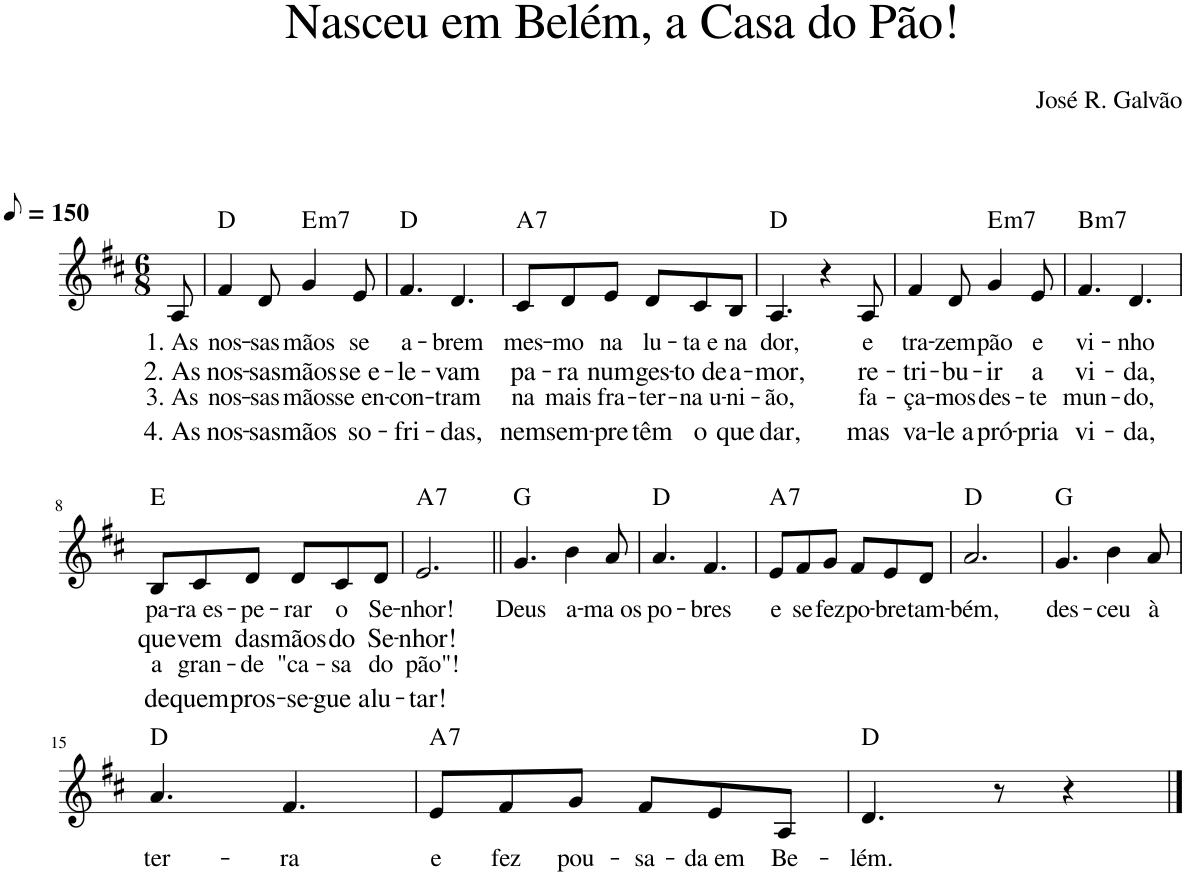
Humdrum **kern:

**kern	**text	**text	**text	**text	**harte
*part1	*part1	*part1	*part1	*part1	*part1
*staff1	*staff1	*staff1	*staff1	*staff1	*
*I"Voz	*	*	*	*	*
*I'Vo.	*	*	*	*	*
*clefG2	*	*	*	*	*
*k[f#c#]	*	*	*	*	*
*M6/8	*	*	*	*	*
*MM75	*	*	*	*	*
=1	=1	=1	=1	=1	=1
!	!LO:LY:b	!LO:LY:b	!LO:LY:b	!LO:LY:b	!
8A/	1. As	2. As	3. As	4. As	.
=2	=2	=2	=2	=2	=2
!	!LO:LY:b	!LO:LY:b	!LO:LY:b	!LO:LY:b	!
4f#/	nos-	nos-	nos-	nos-	D:maj
!	!LO:LY:b	!LO:LY:b	!LO:LY:b	!LO:LY:b	!
8d/	-sas	-sas	-sas	-sas	.
!	!LO:LY:b	!LO:LY:b	!LO:LY:b	!LO:LY:b	!LO:H:kt=m7
4g/	mãos	mãos	mãos	mãos	E:min7
!	!LO:LY:b	!LO:LY:b	!LO:LY:b	!LO:LY:b	!
8e/	se	se e-	se en-	so-	.
=3	=3	=3	=3	=3	=3
!	!LO:LY:b	!LO:LY:b	!LO:LY:b	!LO:LY:b	!
4.f#/	a-	-le-	-con-	-fri-	D:maj
!	!LO:LY:b	!LO:LY:b	!LO:LY:b	!LO:LY:b	!
4.d/	-brem	-vam	-tram	-das,	.
=4	=4	=4	=4	=4	=4
!	!LO:LY:b	!LO:LY:b	!LO:LY:b	!LO:LY:b	!LO:H:kt=7
8c#/L	mes-	pa-	na	nem	A:7
!	!LO:LY:b	!LO:LY:b	!LO:LY:b	!LO:LY:b	!
8d/	-mo	-ra	mais	sem-	.
!	!LO:LY:b	!LO:LY:b	!LO:LY:b	!LO:LY:b	!
8e/J	na	num	fra-	-pre	.
!	!LO:LY:b	!LO:LY:b	!LO:LY:b	!LO:LY:b	!
8d/L	lu-	ges-	-ter-	têm	.
!	!LO:LY:b	!LO:LY:b	!LO:LY:b	!LO:LY:b	!
8c#/	-ta e	-to de	-na u-	o	.
!	!LO:LY:b	!LO:LY:b	!LO:LY:b	!LO:LY:b	!
8B/J	na	a-	-ni-	que	.
=5	=5	=5	=5	=5	=5
!	!LO:LY:b	!LO:LY:b	!LO:LY:b	!LO:LY:b	!
4.A/	dor,	-mor,	-ão,	dar,	D:maj
4r	.	.	.	.	.
!	!LO:LY:b	!LO:LY:b	!LO:LY:b	!LO:LY:b	!
8A/	e	re-	fa-	mas	.
=6	=6	=6	=6	=6	=6
!	!LO:LY:b	!LO:LY:b	!LO:LY:b	!LO:LY:b	!
4f#/	tra-	-tri-	-ça-	va-	.
!	!LO:LY:b	!LO:LY:b	!LO:LY:b	!LO:LY:b	!
8d/	-zem	-bu-	-mos	-le a	.
!	!LO:LY:b	!LO:LY:b	!LO:LY:b	!LO:LY:b	!LO:H:kt=m7
4g/	pão	-ir	des-	pró-	E:min7
!	!LO:LY:b	!LO:LY:b	!LO:LY:b	!LO:LY:b	!
8e/	e	a	-te	-pria	.
=7	=7	=7	=7	=7	=7
!	!LO:LY:b	!LO:LY:b	!LO:LY:b	!LO:LY:b	!LO:H:kt=m7
4.f#/	vi-	vi-	mun-	vi-	B:min7
!	!LO:LY:b	!LO:LY:b	!LO:LY:b	!LO:LY:b	!
4.d/	-nho	-da,	-do,	-da,	.
!!LO:LB:g=z
=8	=8	=8	=8	=8	=8
!	!LO:LY:b	!LO:LY:b	!LO:LY:b	!LO:LY:b	!
8B/L	pa-	que	a	de	E:maj
!	!LO:LY:b	!LO:LY:b	!LO:LY:b	!LO:LY:b	!
8c#/	-ra es-	vem	gran-	quem	.
!	!LO:LY:b	!LO:LY:b	!LO:LY:b	!LO:LY:b	!
8d/J	-pe-	das	-de	pros-	.
!	!LO:LY:b	!LO:LY:b	!LO:LY:b	!LO:LY:b	!
8d/L	-rar	mãos	"ca-	-se-	.
!	!LO:LY:b	!LO:LY:b	!LO:LY:b	!LO:LY:b	!
8c#/	o	do	-sa	-gue a	.
!	!LO:LY:b	!LO:LY:b	!LO:LY:b	!LO:LY:b	!
8d/J	Se-	Se-	do	lu-	.
=9	=9	=9	=9	=9	=9
!	!LO:LY:b	!LO:LY:b	!LO:LY:b	!LO:LY:b	!LO:H:kt=7
2.e/	-nhor!	-nhor!	pão"!	-tar!	A:7
=10||	=10||	=10||	=10||	=10||	=10||
!	!LO:LY:b	!	!	!	!
4.g/	Deus	.	.	.	G:maj
!	!LO:LY:b	!	!	!	!
4b\	a-	.	.	.	.
!	!LO:LY:b	!	!	!	!
8a/	-ma os	.	.	.	.
=11	=11	=11	=11	=11	=11
!	!LO:LY:b	!	!	!	!
4.a/	po-	.	.	.	D:maj
!	!LO:LY:b	!	!	!	!
4.f#/	-bres	.	.	.	.
=12	=12	=12	=12	=12	=12
!	!LO:LY:b	!	!	!	!LO:H:kt=7
8e/L	e	.	.	.	A:7
!	!LO:LY:b	!	!	!	!
8f#/	se	.	.	.	.
!	!LO:LY:b	!	!	!	!
8g/J	fez	.	.	.	.
!	!LO:LY:b	!	!	!	!
8f#/L	po-	.	.	.	.
!	!LO:LY:b	!	!	!	!
8e/	-bre	.	.	.	.
!	!LO:LY:b	!	!	!	!
8d/J	tam-	.	.	.	.
=13	=13	=13	=13	=13	=13
!	!LO:LY:b	!	!	!	!
2.a/	-bém,	.	.	.	D:maj
=14	=14	=14	=14	=14	=14
!	!LO:LY:b	!	!	!	!
4.g/	des-	.	.	.	G:maj
!	!LO:LY:b	!	!	!	!
4b\	-ceu	.	.	.	.
!	!LO:LY:b	!	!	!	!
8a/	à	.	.	.	.
!!LO:LB:g=z
=15	=15	=15	=15	=15	=15
!	!LO:LY:b	!	!	!	!
4.a/	ter-	.	.	.	D:maj
!	!LO:LY:b	!	!	!	!
4.f#/	-ra	.	.	.	.
=16	=16	=16	=16	=16	=16
!	!LO:LY:b	!	!	!	!LO:H:kt=7
8e/L	e	.	.	.	A:7
!	!LO:LY:b	!	!	!	!
8f#/	fez	.	.	.	.
!	!LO:LY:b	!	!	!	!
8g/J	pou-	.	.	.	.
!	!LO:LY:b	!	!	!	!
8f#/L	-sa-	.	.	.	.
!	!LO:LY:b	!	!	!	!
8e/	-da em	.	.	.	.
!	!LO:LY:b	!	!	!	!
8A/J	Be-	.	.	.	.
=17	=17	=17	=17	=17	=17
!	!LO:LY:b	!	!	!	!
4.d/	-lém.	.	.	.	D:maj
8r	.	.	.	.	.
4r	.	.	.	.	.
==	==	==	==	==	==
*-	*-	*-	*-	*-	*-
